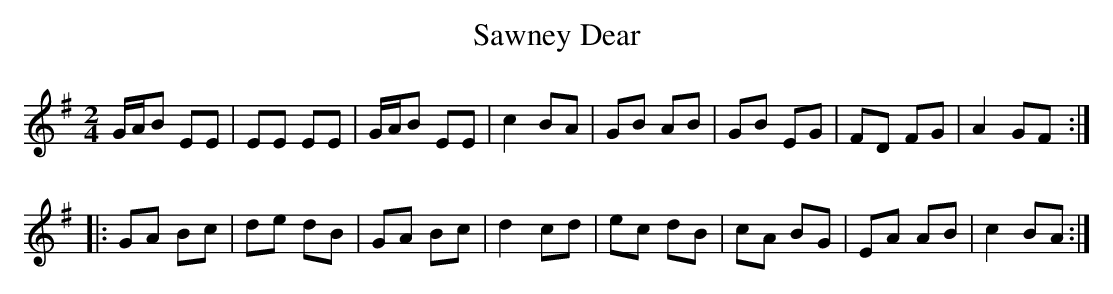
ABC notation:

X:1
T:Sawney Dear
M:2/4
L:1/8
K:G
G/2A/2B EE | EE EE | G/2A/2B EE | c2BA |\
GB AB | GB EG | FD FG | A2 GF :|
|:GA Bc | de dB | GA Bc | d2 cd |\
ec dB | cA BG | EA AB | c2 BA :|
